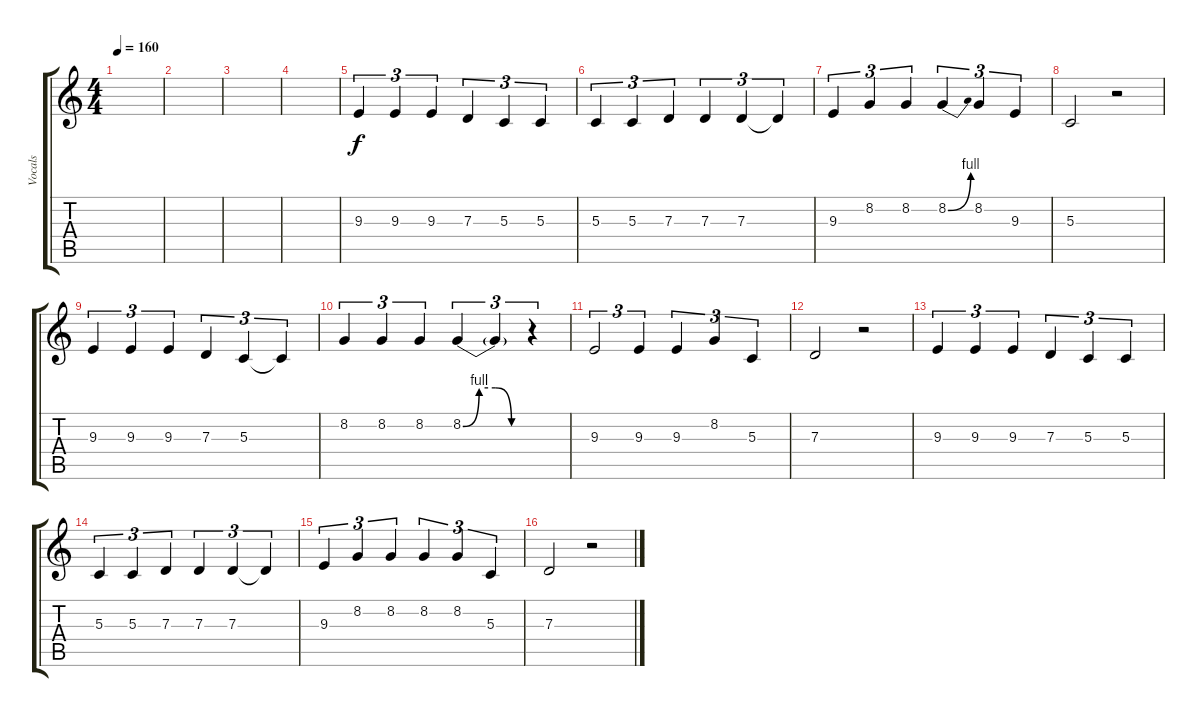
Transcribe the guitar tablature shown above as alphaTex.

\track ("Vocals" "Vocals") {instrument lead6voice}
\staff {score tabs}
\tuning (E4 B3 G3 D3 A2 E2) {hide}
\ts (4 4)
\tempo 160
\clef g2
\ks c
|
|
|
|
9.3.4{tu (3 2)} 9.3.4{tu (3 2)} 9.3.4{tu (3 2)} 7.3.4{tu (3 2)} 5.3.4{tu (3 2)} 5.3.4{tu (3 2)} |
5.3.4{tu (3 2)} 5.3.4{tu (3 2)} 7.3.4{tu (3 2)} 7.3.4{tu (3 2)} 7.3.4{tu (3 2)} 7.3{t}.4{tu (3 2)} |
9.3.4{tu (3 2)} 8.2.4{tu (3 2)} 8.2.4{tu (3 2)} 8.2{be (bend 0 0 60 4)}.4{tu (3 2)} 8.2.4{tu (3 2)} 9.3.4{tu (3 2)} |
5.3.2 r.2 |
9.3.4{tu (3 2)} 9.3.4{tu (3 2)} 9.3.4{tu (3 2)} 7.3.4{tu (3 2)} 5.3.4{tu (3 2)} 5.3{t}.4{tu (3 2)} |
8.2.4{tu (3 2)} 8.2.4{tu (3 2)} 8.2.4{tu (3 2)} 8.2{be (custom 0 0 15 4 30 4 45 0 60 0)}.4{tu (3 2)} 8.2{t}.4{tu (3 2)} r.4{tu (3 2)} |
9.3.2{tu (3 2)} 9.3.4{tu (3 2)} 9.3.4{tu (3 2)} 8.2.4{tu (3 2)} 5.3.4{tu (3 2)} |
7.3.2 r.2 |
9.3.4{tu (3 2)} 9.3.4{tu (3 2)} 9.3.4{tu (3 2)} 7.3.4{tu (3 2)} 5.3.4{tu (3 2)} 5.3.4{tu (3 2)} |
5.3.4{tu (3 2)} 5.3.4{tu (3 2)} 7.3.4{tu (3 2)} 7.3.4{tu (3 2)} 7.3.4{tu (3 2)} 7.3{t}.4{tu (3 2)} |
9.3.4{tu (3 2)} 8.2.4{tu (3 2)} 8.2.4{tu (3 2)} 8.2.4{tu (3 2)} 8.2.4{tu (3 2)} 5.3.4{tu (3 2)} |
7.3.2 r.2
